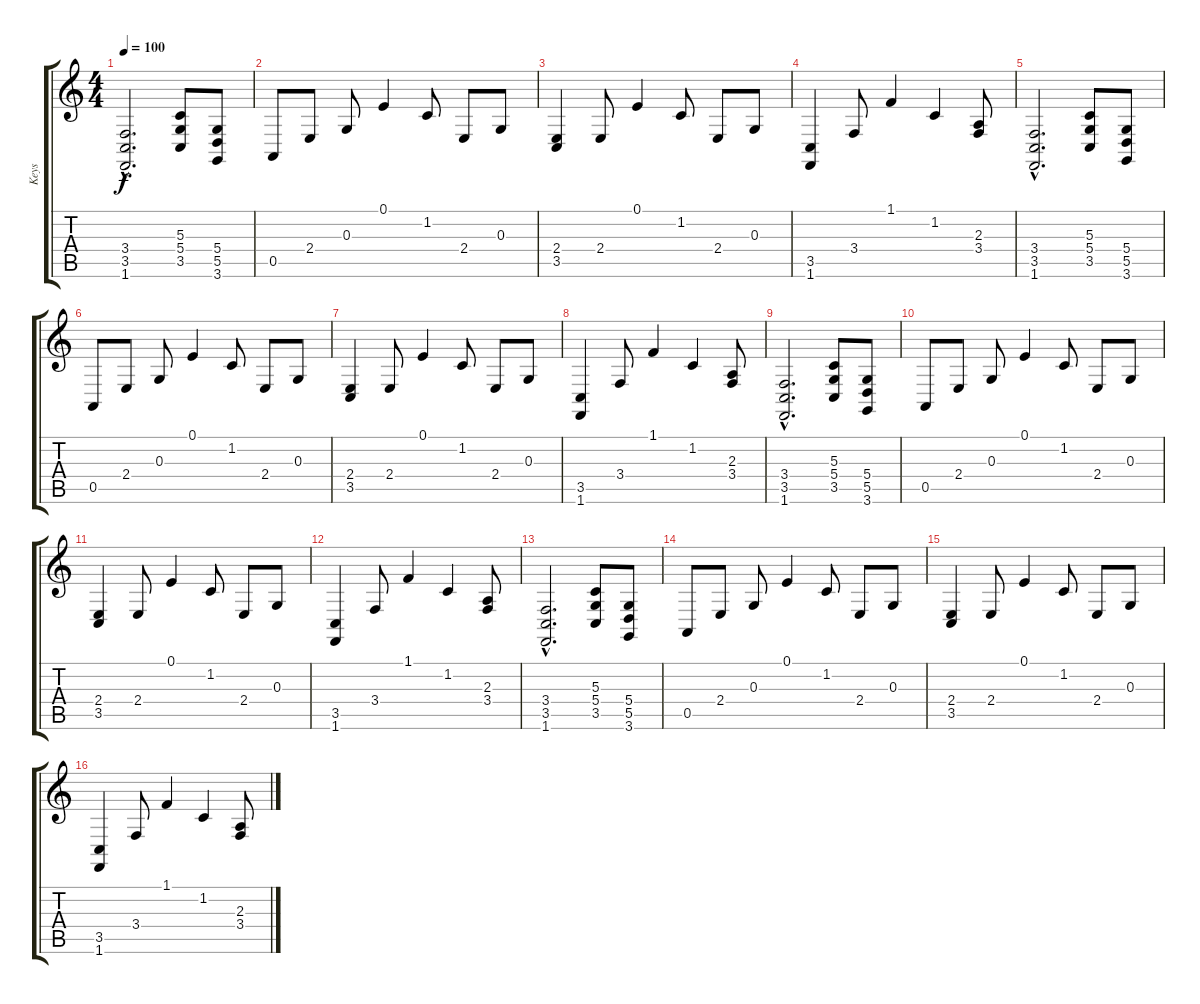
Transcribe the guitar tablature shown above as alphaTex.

\track ("Keys" "Keys") {instrument pad5bowed}
\staff {score tabs}
\tuning (E4 B3 G3 D3 A2 E2) {hide}
\ts (4 4)
\tempo 100
\clef g2
\ks c
(3.4{hac} 3.5{hac} 1.6{hac}).2{d dy f} (5.3 5.4 3.5).8{volume 11} (5.4 5.5 3.6).8 |
0.5.8 2.4.8 0.3.8 0.1.4 1.2.8 2.4.8 0.3.8 |
(2.4 3.5).4 2.4.8 0.1.4 1.2.8 2.4.8 0.3.8 |
(3.5 1.6).4 3.4.8 1.1.4 1.2.4 (2.3 3.4).8 |
(3.4{hac} 3.5{hac} 1.6{hac}).2{d} (5.3 5.4 3.5).8 (5.4 5.5 3.6).8 |
0.5.8 2.4.8 0.3.8 0.1.4 1.2.8 2.4.8 0.3.8 |
(2.4 3.5).4 2.4.8 0.1.4 1.2.8 2.4.8 0.3.8 |
(3.5 1.6).4 3.4.8 1.1.4 1.2.4 (2.3 3.4).8 |
(3.4{hac} 3.5{hac} 1.6{hac}).2{d} (5.3 5.4 3.5).8 (5.4 5.5 3.6).8 |
0.5.8 2.4.8 0.3.8 0.1.4 1.2.8 2.4.8 0.3.8 |
(2.4 3.5).4 2.4.8 0.1.4 1.2.8 2.4.8 0.3.8 |
(3.5 1.6).4 3.4.8 1.1.4 1.2.4 (2.3 3.4).8 |
(3.4{hac} 3.5{hac} 1.6{hac}).2{d} (5.3 5.4 3.5).8 (5.4 5.5 3.6).8 |
0.5.8 2.4.8 0.3.8 0.1.4 1.2.8 2.4.8 0.3.8 |
(2.4 3.5).4 2.4.8 0.1.4 1.2.8 2.4.8 0.3.8 |
(3.5 1.6).4 3.4.8 1.1.4 1.2.4 (2.3 3.4).8
